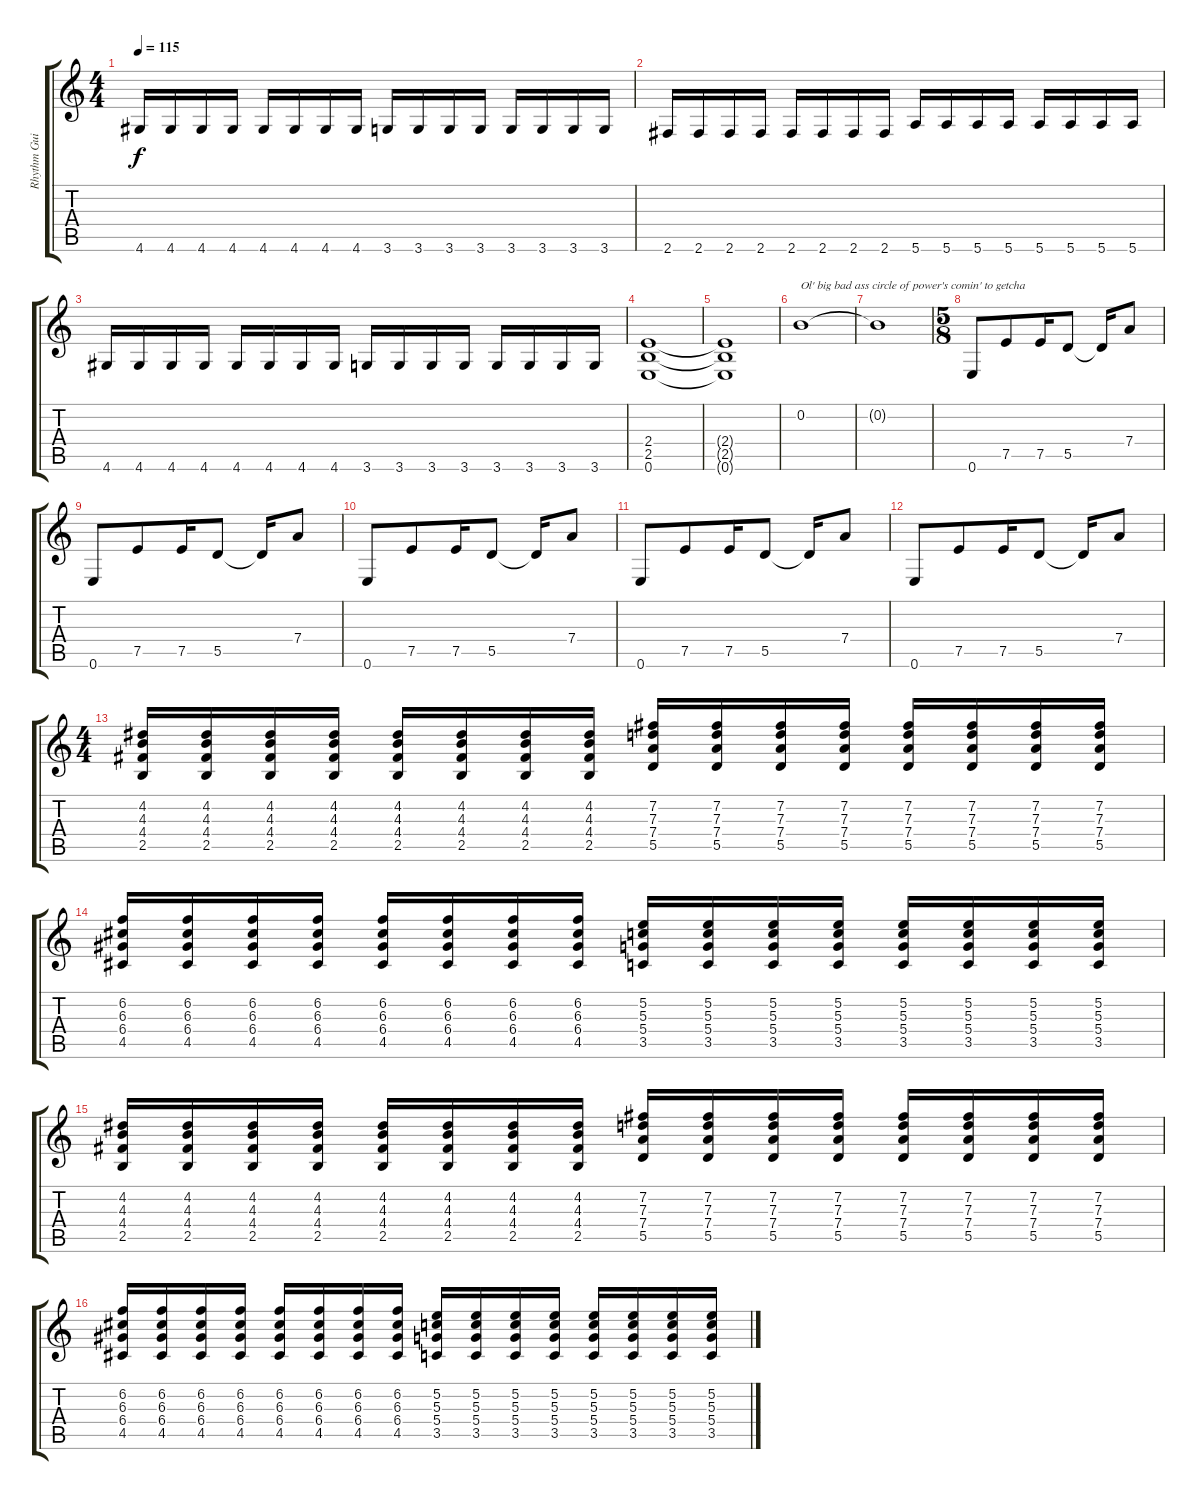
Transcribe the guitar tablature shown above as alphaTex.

\track ("Rhythm Guitar" "Rhythm Gui") {instrument overdrivenguitar}
\staff {score tabs}
\tuning (E4 B3 G3 D3 A2 E2) {hide}
\ts (4 4)
\tempo 115
\clef g2
\ks c
4.6.16{dy f} 4.6.16 4.6.16 4.6.16 4.6.16 4.6.16 4.6.16 4.6.16 3.6.16 3.6.16 3.6.16 3.6.16 3.6.16 3.6.16 3.6.16 3.6.16 |
2.6.16 2.6.16 2.6.16 2.6.16 2.6.16 2.6.16 2.6.16 2.6.16 5.6.16 5.6.16 5.6.16 5.6.16 5.6.16 5.6.16 5.6.16 5.6.16 |
4.6.16 4.6.16 4.6.16 4.6.16 4.6.16 4.6.16 4.6.16 4.6.16 3.6.16 3.6.16 3.6.16 3.6.16 3.6.16 3.6.16 3.6.16 3.6.16 |
(2.4 2.5 0.6).1 |
(2.4{t} 2.5{t} 0.6{t}).1 |
0.2.1{txt "Ol' big bad ass circle of power's comin' to getcha"} |
0.2{t}.1 |
\ts (5 8)
0.6.8 7.5.8 7.5.16 5.5.8 5.5{t}.16 7.4.8 |
0.6.8 7.5.8 7.5.16 5.5.8 5.5{t}.16 7.4.8 |
0.6.8 7.5.8 7.5.16 5.5.8 5.5{t}.16 7.4.8 |
0.6.8 7.5.8 7.5.16 5.5.8 5.5{t}.16 7.4.8 |
0.6.8 7.5.8 7.5.16 5.5.8 5.5{t}.16 7.4.8 |
\ts (4 4)
(4.2 4.3 4.4 2.5).16 (4.2 4.3 4.4 2.5).16 (4.2 4.3 4.4 2.5).16 (4.2 4.3 4.4 2.5).16 (4.2 4.3 4.4 2.5).16 (4.2 4.3 4.4 2.5).16 (4.2 4.3 4.4 2.5).16 (4.2 4.3 4.4 2.5).16 (7.2 7.3 7.4 5.5).16 (7.2 7.3 7.4 5.5).16 (7.2 7.3 7.4 5.5).16 (7.2 7.3 7.4 5.5).16 (7.2 7.3 7.4 5.5).16 (7.2 7.3 7.4 5.5).16 (7.2 7.3 7.4 5.5).16 (7.2 7.3 7.4 5.5).16 |
(6.2 6.3 6.4 4.5).16 (6.2 6.3 6.4 4.5).16 (6.2 6.3 6.4 4.5).16 (6.2 6.3 6.4 4.5).16 (6.2 6.3 6.4 4.5).16 (6.2 6.3 6.4 4.5).16 (6.2 6.3 6.4 4.5).16 (6.2 6.3 6.4 4.5).16 (5.2 5.3 5.4 3.5).16 (5.2 5.3 5.4 3.5).16 (5.2 5.3 5.4 3.5).16 (5.2 5.3 5.4 3.5).16 (5.2 5.3 5.4 3.5).16 (5.2 5.3 5.4 3.5).16 (5.2 5.3 5.4 3.5).16 (5.2 5.3 5.4 3.5).16 |
(4.2 4.3 4.4 2.5).16 (4.2 4.3 4.4 2.5).16 (4.2 4.3 4.4 2.5).16 (4.2 4.3 4.4 2.5).16 (4.2 4.3 4.4 2.5).16 (4.2 4.3 4.4 2.5).16 (4.2 4.3 4.4 2.5).16 (4.2 4.3 4.4 2.5).16 (7.2 7.3 7.4 5.5).16 (7.2 7.3 7.4 5.5).16 (7.2 7.3 7.4 5.5).16 (7.2 7.3 7.4 5.5).16 (7.2 7.3 7.4 5.5).16 (7.2 7.3 7.4 5.5).16 (7.2 7.3 7.4 5.5).16 (7.2 7.3 7.4 5.5).16 |
(6.2 6.3 6.4 4.5).16 (6.2 6.3 6.4 4.5).16 (6.2 6.3 6.4 4.5).16 (6.2 6.3 6.4 4.5).16 (6.2 6.3 6.4 4.5).16 (6.2 6.3 6.4 4.5).16 (6.2 6.3 6.4 4.5).16 (6.2 6.3 6.4 4.5).16 (5.2 5.3 5.4 3.5).16 (5.2 5.3 5.4 3.5).16 (5.2 5.3 5.4 3.5).16 (5.2 5.3 5.4 3.5).16 (5.2 5.3 5.4 3.5).16 (5.2 5.3 5.4 3.5).16 (5.2 5.3 5.4 3.5).16 (5.2 5.3 5.4 3.5).16
